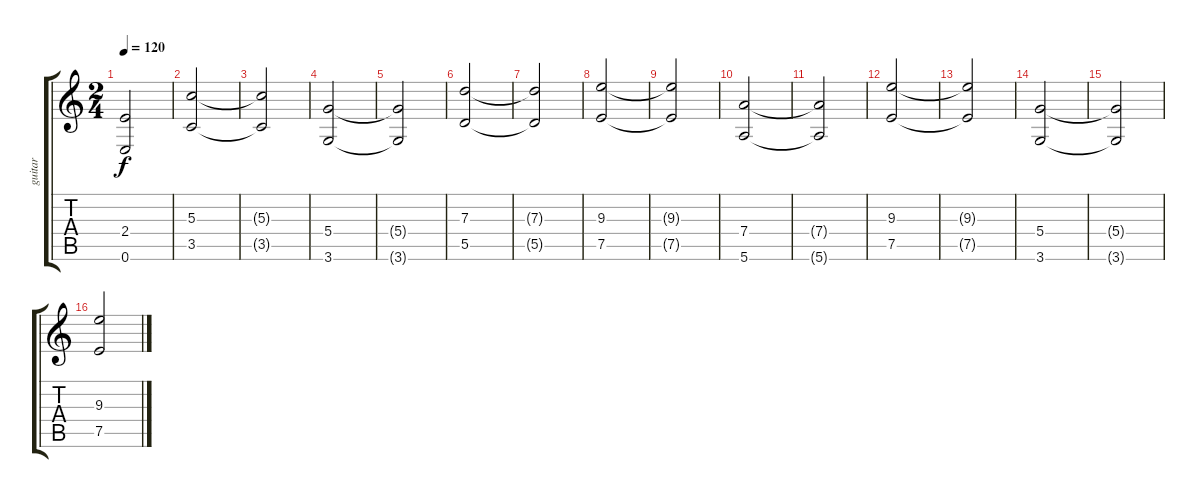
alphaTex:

\track ("guitar     sexta" "guitar    ") {instrument distortionguitar}
\staff {score tabs}
\tuning (E4 B3 G3 D3 A2 E2) {hide}
\ts (2 4)
\tempo 120
\clef g2
\ks c
(2.4{t} 0.6{t}).2{dy f} |
(5.3 3.5).2 |
(5.3{t} 3.5{t}).2 |
(5.4 3.6).2 |
(5.4{t} 3.6{t}).2 |
(7.3 5.5).2 |
(7.3{t} 5.5{t}).2 |
(9.3 7.5).2 |
(9.3{t} 7.5{t}).2 |
(7.4 5.6).2 |
(7.4{t} 5.6{t}).2 |
(9.3 7.5).2 |
(9.3{t} 7.5{t}).2 |
(5.4 3.6).2 |
(5.4{t} 3.6{t}).2 |
(9.3 7.5).2
